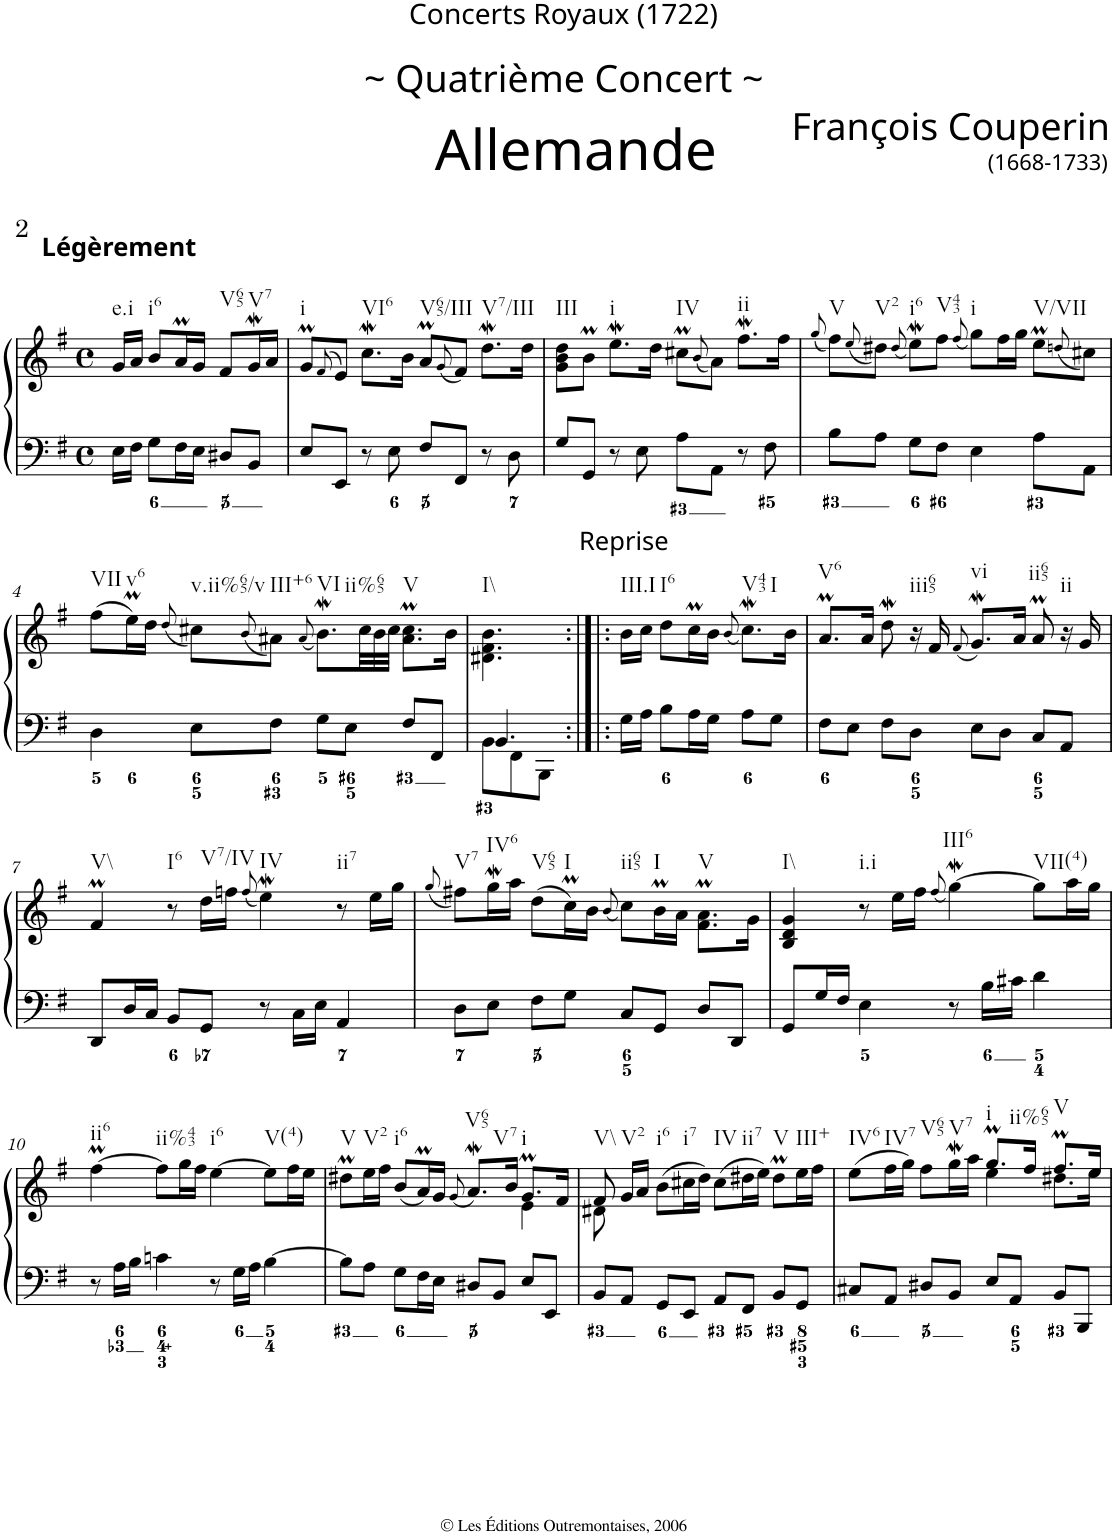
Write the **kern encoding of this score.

**kern	**kern
*part1	*part1
*staff2	*staff1
*I"Clavecin	*
*clefF4	*clefG2
*k[f#]	*k[f#]
*e:	*e:
*M4/4	*M4/4
*met(c)	*met(c)
=	=
!	!LO:TX:a:B:t=Légèrement
!	!LO:TX:b:t=e.i
16E\LL	16g/LL
16F#\JJ	16a/JJ
!	!LO:TX:b:t=i6
8G\L	8b/L
16F#\L	16aM/L
16E\JJ	16g/JJ
!	!LO:TX:b:t=V65
8D#X/L	8f#/L
!	!LO:TX:b:t=V7
8BB/J	16gw/L
.	16a/JJ
=1	=1
!	!LO:TX:b:t=i
8E/L	8gM/L
.	(>8qf#/
8EE/J	8e/J)
!	!LO:TX:b:t=VI6
8r	8.ccw\L
8E\	.
.	16b\Jk
!	!LO:TX:b:t=V65/III
8F#/L	8aM/L
.	(<8qg/
8FF#/J	8f#/J)
!	!LO:TX:b:t=V7/III
8r	8.ddW\L
8D\	.
.	16dd\Jk
=2	=2
!	!LO:TX:b:t=III
8G/L	8g\ 8b\ 8dd\L
8GG/J	8bm\J
!	!LO:TX:b:t=i
8r	8.eeW\L
8E\	.
.	16dd\Jk
!	!LO:TX:b:t=IV
8A\L	8cc#Xm\L
.	(<8qb/
8AA\J	8a\J)
!	!LO:TX:b:t=ii
8r	8.ff#W\L
8F#\	.
.	16ff#\Jk
=3	=3
.	(<8qgg/
!	!LO:TX:b:t=V
8B\L	8ff#\L)
.	(<8qee/
!	!LO:TX:b:t=V2
8A\J	8dd#X\J)
.	(<8qdd#/
!	!LO:TX:b:t=i6
8G\L	8eeW\L)
!	!LO:TX:b:t=V43
8F#\J	8ff#\J
.	(<8qff#/
!	!LO:TX:b:t=i
4E\	8gg\L)
.	16ff#\L
.	16gg\JJ
!	!LO:TX:b:t=V/VII
8A\L	8eeM\L
.	(<8qddn/
8AA\J	8cc#X\J)
!!LO:LB:g=z
=4	=4
!	!LO:TX:b:t=VII
4D\	(>8ff#\L
!	!LO:TX:b:t=v6
.	16eeM\L)
.	16dd\JJ
.	(<8qdd/
!	!LO:TX:b:t=v.ii%65/v
8E\L	8cc#X\L)
.	(<8qb/
!	!LO:TX:b:t=III+6
8F#\J	8a#X\J)
.	(<8qa#/
!	!LO:TX:b:t=VI
!	!LO:TX:b:t=ii%65
8G\L	8.bW\L)
8E\J	.
*	*Xtuplet
.	48cc#\LL
.	48b\
.	48cc#\JJJ
!	!LO:TX:b:t=V
8F#/L	8.a#\M 8.cc#\ML
8FF#/J	.
.	16b\Jk
=5	=5
*^	*
!	!	!LO:TX:b:t=I\\
4.BB/	8BB\L	4.d#X\ 4.f#\ 4.b\
.	8FF#\	.
.	8BBB\J	.
=5X1:|!|:	=5X1:|!|:	=5X1:|!|:
!	!	!LO:TX:a:t=Reprise
!	!	!LO:TX:b:t=III.I
*v	*v	*
16G\LL	16b\LL
16A\JJ	16cc\JJ
!	!LO:TX:b:t=I6
8B\L	8dd\L
16A\L	16ccM\L
16G\JJ	16b\JJ
.	(<8qb/
!	!LO:TX:b:t=V43
!	!LO:TX:b:t=I
8A\L	8.ccw\L)
8G\J	.
.	16b\Jk
=6	=6
!	!LO:TX:b:t=V6
8F#\L	8.aM/L
8E\J	.
.	16a/Jk
8F#\L	8ddW\
!	!LO:TX:b:t=iii65
8D\J	16r
.	16f#/
.	(<8qf#/
!	!LO:TX:b:t=vi
8E\L	8.gw/L)
8D\J	.
.	16a/Jk
!	!LO:TX:b:t=ii65
8C/L	8aM/
!	!LO:TX:b:t=ii
8AA/J	16r
.	16g/
!!LO:LB:g=z
=7	=7
!	!LO:TX:b:t=V\\
8DD/L	4f#m/
16D/L	.
16C/JJ	.
!	!LO:TX:b:t=I6
8BB/L	8r
!	!LO:TX:b:t=V7/IV
8GG/J	16dd\LL
.	16ffn\JJ
.	(<8qff/
!	!LO:TX:b:t=IV
8r	4eeW\)
16C\LL	.
16E\JJ	.
!	!LO:TX:b:t=ii7
4AA/	8r
.	16ee\LL
.	16gg\JJ
=8	=8
.	(<8qgg/
!	!LO:TX:b:t=V7
8D\L	8ff#X\L)
!	!LO:TX:b:t=IV6
8E\J	16ggw\L
.	16aa\JJ
!	!LO:TX:b:t=V65
8F#\L	(>8dd\L
!	!LO:TX:b:t=I
8G\J	16ccM\L)
.	16b\JJ
.	(<8qb/
!	!LO:TX:b:t=ii65
8C/L	8cc\L)
!	!LO:TX:b:t=I
8GG/J	16bm\L
.	16a\JJ
!	!LO:TX:b:t=V
8D/L	8.f#\M 8.a\ML
8DD/J	.
.	16g\Jk
=9	=9
!	!LO:TX:b:t=I\\
8GG/L	4B/ 4d/ 4g/
16G/L	.
16F#/JJ	.
!	!LO:TX:b:t=i.i
4E\	8r
.	16ee\LL
.	16ff#\JJ
.	(<8qff#/
!	!LO:TX:b:t=III6
8r	[4ggw\)
16B\LL	.
16c#X\JJ	.
!	!LO:TX:b:t=VII(4)
4d\	8gg\L]
.	16aa\L
.	16gg\JJ
!!LO:LB:g=z
=10	=10
!	!LO:TX:b:t=ii6
8r	[4ff#m\
16A\LL	.
16B\JJ	.
!	!LO:TX:b:t=ii%43
4cn\	8ff#\L]
.	16gg\L
.	16ff#\JJ
!	!LO:TX:b:t=i6
8r	[4ee\
16G\LL	.
16A\JJ	.
!	!LO:TX:b:t=V(4)
[4B\	8ee\L]
.	16ff#\L
.	16ee\JJ
=11	=11
*	*^
!	!LO:TX:b:t=V	!
8B\L]	8dd#Xm\L	2.ryy
!	!LO:TX:b:t=V2	!
8A\J	16ee\L	.
.	16ff#\JJ	.
!	!LO:TX:b:t=i6	!
8G\L	(<8b/L	.
16F#\L	16aM/L)	.
16E\JJ	16g/JJ	.
.	(<8qg/	.
!	!LO:TX:b:t=V65	!
!	!LO:TX:b:t=V7	!
8D#X/L	8.aW/L)	.
8BB/J	.	.
.	16b/Jk	.
!	!LO:TX:b:t=i	!
8E/L	8.gM/L	4e\
8EE/J	.	.
.	16f#/Jk	.
=12	=12	=12
!	!LO:TX:b:t=V\\	!
8BB/L	8f#/	8d#X\
!	!LO:TX:b:t=V2	!
8AA/J	16g/LL	2..ryy
.	16a/JJ	.
!	!LO:TX:b:t=i6	!
8GG/L	(>8b\L	.
!	!LO:TX:b:t=i7	!
8EE/J	16cc#X\L	.
.	16dd\JJ)	.
!	!LO:TX:b:t=IV	!
8AA/L	(>8cc#\L	.
!	!LO:TX:b:t=ii7	!
8FF#/J	16dd#X\L	.
.	16ee\JJ)	.
!	!LO:TX:b:t=V	!
8BB/L	8dd#m\L	.
!	!LO:TX:b:t=III+	!
8GG/J	16ee\L	.
.	16ff#\JJ	.
=13	=13	=13
!	!LO:TX:b:t=IV6	!
8C#X/L	(>8ee\L	2ryy
!	!LO:TX:b:t=IV7	!
8AA/J	16ff#\L	.
.	16gg\JJ)	.
!	!LO:TX:b:t=V65	!
8D#X/L	8ff#\L	.
!	!LO:TX:b:t=V7	!
8BB/J	16ggw\L	.
.	16aa\JJ	.
!	!LO:TX:b:t=i	!
!	!LO:TX:b:t=ii%65	!
8E/L	8.ggM/L	4ee\
8AA/J	.	.
.	16ff#/Jk	.
!	!LO:TX:b:t=V	!
8BB/L	8.ff#m/L	8.dd#X\L
8BBB/J	.	.
.	16ee/Jk	16ee\Jk
*	*v	*v
=	=
*-	*-
